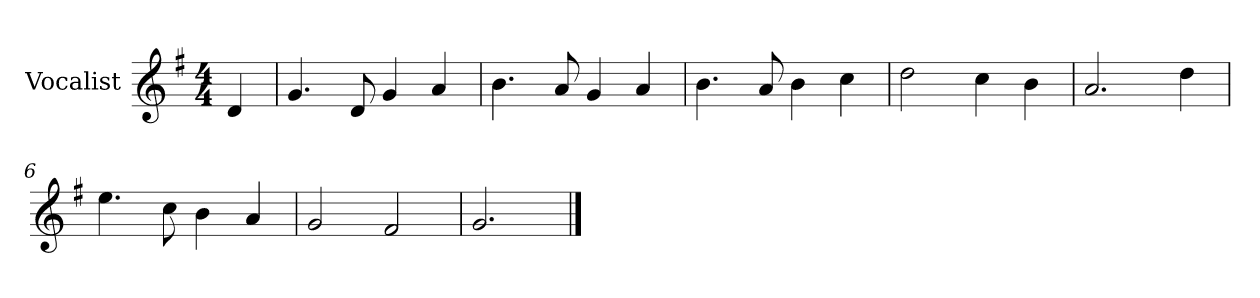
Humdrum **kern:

**kern
*part1
*staff1
*I"Vocalist
*k[f#]
*G:
*M4/4
=
4d
=1
4.g
8d
4g
4a
=2
4.b
8a
4g
4a
=3
4.b
8a
4b
4cc
=4
2dd
4cc
4b
=5
2.a
4dd
=6
4.ee
8cc
4b
4a
=7
2g
2f#
=8
2.g
==
*-
